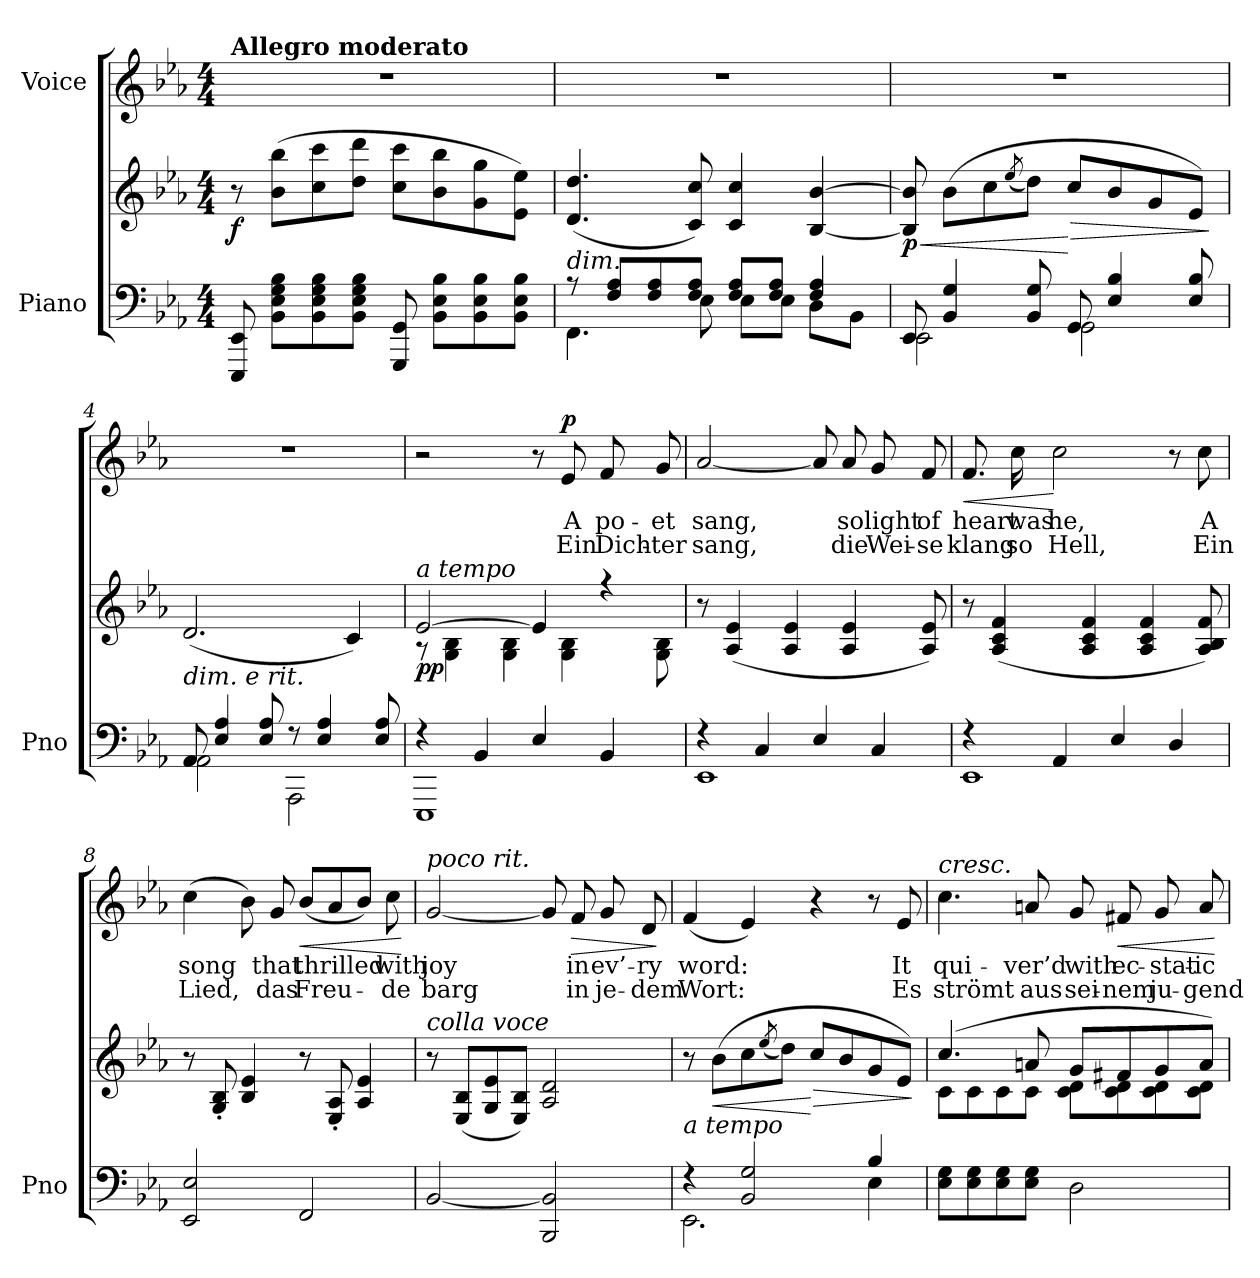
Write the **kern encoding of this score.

**kern	**kern	**dynam	**kern	**text	**text	**dynam
*part2	*part2	*part2	*part1	*part1	*part1	*part1
*staff3	*staff2	*staff2/3	*staff1	*staff1	*staff1	*staff1
*I"Piano	*	*	*I"Voice	*	*	*
*I'Pno	*	*	*	*	*	*
*clefF4	*clefG2	*	*clefG2	*	*	*
*k[b-e-a-]	*k[b-e-a-]	*	*k[b-e-a-]	*	*	*
*M4/4	*M4/4	*	*M4/4	*	*	*
=1	=1	=1	=1	=1	=1	=1
!	!	!	!LO:TX:a:B:t=Allegro moderato	!	!	!
!	!	!LO:DY:b	!	!	!	!
8EEE-/ 8EE-/	8r	f	1r	.	.	.
8BB-\ 8E-\ 8G\ 8B-\L	(8b-\ 8bb-\L	.	.	.	.	.
8BB-\ 8E-\ 8G\ 8B-\	8cc\ 8ccc\	.	.	.	.	.
8BB-\ 8E-\ 8G\ 8B-\J	8dd\ 8ddd\J	.	.	.	.	.
8GGG/ 8GG/	8cc\ 8ccc\L	.	.	.	.	.
8BB-\ 8E-\ 8B-\L	8b-\ 8bb-\	.	.	.	.	.
8BB-\ 8E-\ 8B-\	8g\ 8gg\	.	.	.	.	.
8BB-\ 8E-\ 8B-\J	8e-\ 8ee-\J)	.	.	.	.	.
=2	=2	=2	=2	=2	=2	=2
*^	*	*	*	*	*	*
!LO:TX:a:i:t=dim.	!	!	!	!	!	!	!
8r	4.FF\	(4.d/ 4.dd/	.	1r	.	.	.
8F/ 8A-/L	.	.	.	.	.	.	.
8F/ 8A-/	.	.	.	.	.	.	.
8F/ 8A-/J	8E-\	8c/ 8cc/)	.	.	.	.	.
8F/ 8A-/L	8E-\L	4c/ 4cc/	.	.	.	.	.
8F/ 8A-/J	8E-\J	.	.	.	.	.	.
4F/ 4A-/	8D\L	[4B-/ [4b-/	.	.	.	.	.
.	8BB-\J	.	.	.	.	.	.
=3	=3	=3	=3	=3	=3	=3	=3
!	!	!	!LO:HP:b	!	!	!	!
!	!	!	!LO:DY:n=1:b	!	!	!	!
8EE-/	2EE-\	8B-/] 8b-/]	< p	1r	.	.	.
4BB-/ 4G/	.	(8b-\L	.	.	.	.	.
.	.	8cc\	.	.	.	.	.
.	.	(8qee-/	.	.	.	.	.
8BB-/ 8G/	.	8dd\J)	.	.	.	.	.
!	!	!	!LO:HP:n=1:b	!	!	!	!
8GG/	2GG\	8cc/L	[ >	.	.	.	.
4E-/ 4B-/	.	8b-/	.	.	.	.	.
.	.	8g/	.	.	.	.	.
8E-/ 8B-/	.	8e-/J)	.	.	.	.	.
*v	*v	*	*	*	*	*	*
.	.	]	.	.	.	.
=4	=4	=4	=4	=4	=4	=4
*^	*	*	*	*	*	*
!	!	!LO:TX:b:i:t=dim. e rit.	!	!	!	!	!
8AA-/	2AA-\	(2.d/	.	1r	.	.	.
4E-/ 4A-/	.	.	.	.	.	.	.
8E-/ 8A-/	.	.	.	.	.	.	.
8r	2AAA-\	.	.	.	.	.	.
4E-/ 4A-/	.	.	.	.	.	.	.
.	.	4c/)	.	.	.	.	.
8E-/ 8A-/	.	.	.	.	.	.	.
=5	=5	=5	=5	=5	=5	=5	=5
*	*	*^	*	*	*	*	*
!	!	!LO:TX:a:i:t=a tempo	!	!	!	!	!	!
!	!	!	!	!LO:DY:b	!	!	!	!
4r	1EEE-	[2e-/	8r	pp	2r	.	.	.
.	.	.	4G\ 4B-\	.	.	.	.	.
4BB-/	.	.	.	.	.	.	.	.
.	.	.	4G\ 4B-\	.	.	.	.	.
4E-/	.	4e-/]	.	.	8r	.	.	.
!	!	!	!	!	!	!	!	!LO:DY:a
.	.	.	4G\ 4B-\	.	8e-/	A	Ein	p
4BB-/	.	4r	.	.	8f/	po-	Dich-	.
.	.	.	8G\ 8B-\	.	8g/	-et	-ter	.
*	*	*v	*v	*	*	*	*	*
=6	=6	=6	=6	=6	=6	=6	=6
4r	1EE-	8r	.	[2a-/	sang,	sang,	.
.	.	(>4A-/ 4e-/	.	.	.	.	.
4C/	.	.	.	.	.	.	.
.	.	4A-/ 4e-/	.	.	.	.	.
4E-/	.	.	.	8a-/]	.	.	.
.	.	4A-/ 4e-/	.	8a-/	so	die	.
4C/	.	.	.	8g/	light	Wei-	.
.	.	8A-/ 8e-/)	.	8f/	of	-se	.
=7	=7	=7	=7	=7	=7	=7	=7
!	!	!	!	!	!	!	!LO:HP:b
4r	1EE-	8r	.	8.f/	heart	klang	<
.	.	(>4A-/ 4c/ 4f/	.	.	.	.	.
.	.	.	.	16cc\	was	so	.
4AA-/	.	.	.	2cc\	he,	Hell,	[
.	.	4A-/ 4c/ 4f/	.	.	.	.	.
4E-/	.	.	.	.	.	.	.
.	.	4A-/ 4c/ 4f/	.	.	.	.	.
4D/	.	.	.	8r	.	.	.
.	.	8A-/ 8B-/ 8f/)	.	8cc\	A	Ein	.
*v	*v	*	*	*	*	*	*
=8	=8	=8	=8	=8	=8	=8
2EE-/ 2E-/	8r	.	(4cc\	song	Lied,	.
.	8G/' 8B-/'	.	.	.	.	.
.	4B-/ 4e-/	.	8b-\)	.	.	.
.	.	.	8g/	that	das	.
!	!	!	!	!	!	!LO:HP:b
2FF/	8r	.	(8b-/L	thrilled	Freu-	<
.	8E-/' 8A-/'	.	8a-/	.	.	.
.	4A-/ 4e-/	.	8b-/J)	.	.	.
.	.	.	8cc\	with	-de	.
.	.	.	.	.	.	[
=9	=9	=9	=9	=9	=9	=9
!	!	!	!LO:TX:a:i:t=poco rit.	!	!	!
!	!LO:TX:i:t=colla voce	!	!	!	!	!
[>2BB-/	8r	.	[2g/	joy	barg	.
.	(8E-/ 8B-/L	.	.	.	.	.
.	8G/ 8e-/	.	.	.	.	.
.	8E-/ 8B-/J)	.	.	.	.	.
2BBB-/ 2BB-/]	2A-/ 2d/	.	8g/]	.	.	.
!	!	!	!	!	!	!LO:HP:b
.	.	.	8f/	in	in	>
.	.	.	8g/	ev’-	je-	.
.	.	.	8d/	-ry	-dem	.
.	.	.	.	.	.	]
=10	=10	=10	=10	=10	=10	=10
*^	*	*	*	*	*	*
!	!	!LO:TX:b:i:t=a tempo	!	!	!	!	!
4r	2.EE-\	8r	.	(4f/	word:	Wort:	.
!	!	!	!LO:HP:b	!	!	!	!
.	.	(8b-\L	<	.	.	.	.
2BB-/ 2G/	.	8cc\	.	4e-/)	.	.	.
.	.	(8qee-/	.	.	.	.	.
.	.	8dd\J)	.	.	.	.	.
!	!	!	!LO:HP:n=1:b	!	!	!	!
.	.	8cc/L	[ >	4r	.	.	.
.	.	8b-/	.	.	.	.	.
4B-/	4E-\	8g/	.	8r	.	.	.
.	.	8e-/J)	.	8e-/	It	Es	.
*v	*v	*	*	*	*	*	*
.	.	]	.	.	.	.
=11	=11	=11	=11	=11	=11	=11
*	*^	*	*	*	*	*
!	!	!	!	!LO:TX:a:i:t=cresc.	!	!	!
8E-\ 8G\L	(4.cc/	8c\L	.	4.cc\	qui-	strömt	.
8E-\ 8G\	.	8c\	.	.	.	.	.
8E-\ 8G\	.	8c\	.	.	.	.	.
8E-\ 8G\J	8an/	8c\J	.	8an/	-ver’d	aus	.
2D\	8g/L	8c\ 8d\L	.	8g/	with	sei-	.
!	!	!	!	!	!	!	!LO:HP:b
.	8f#X/	8c\ 8d\	.	8f#X/	ec-	-nem	<
.	8g/	8c\ 8d\	.	8g/	-stat-	ju-	.
.	8a/J)	8c\ 8d\J	.	8a/	-ic	-gend-	.
*	*v	*v	*	*	*	*	*
.	.	.	.	.	.	[
=	=	=	=	=	=	=
*-	*-	*-	*-	*-	*-	*-
